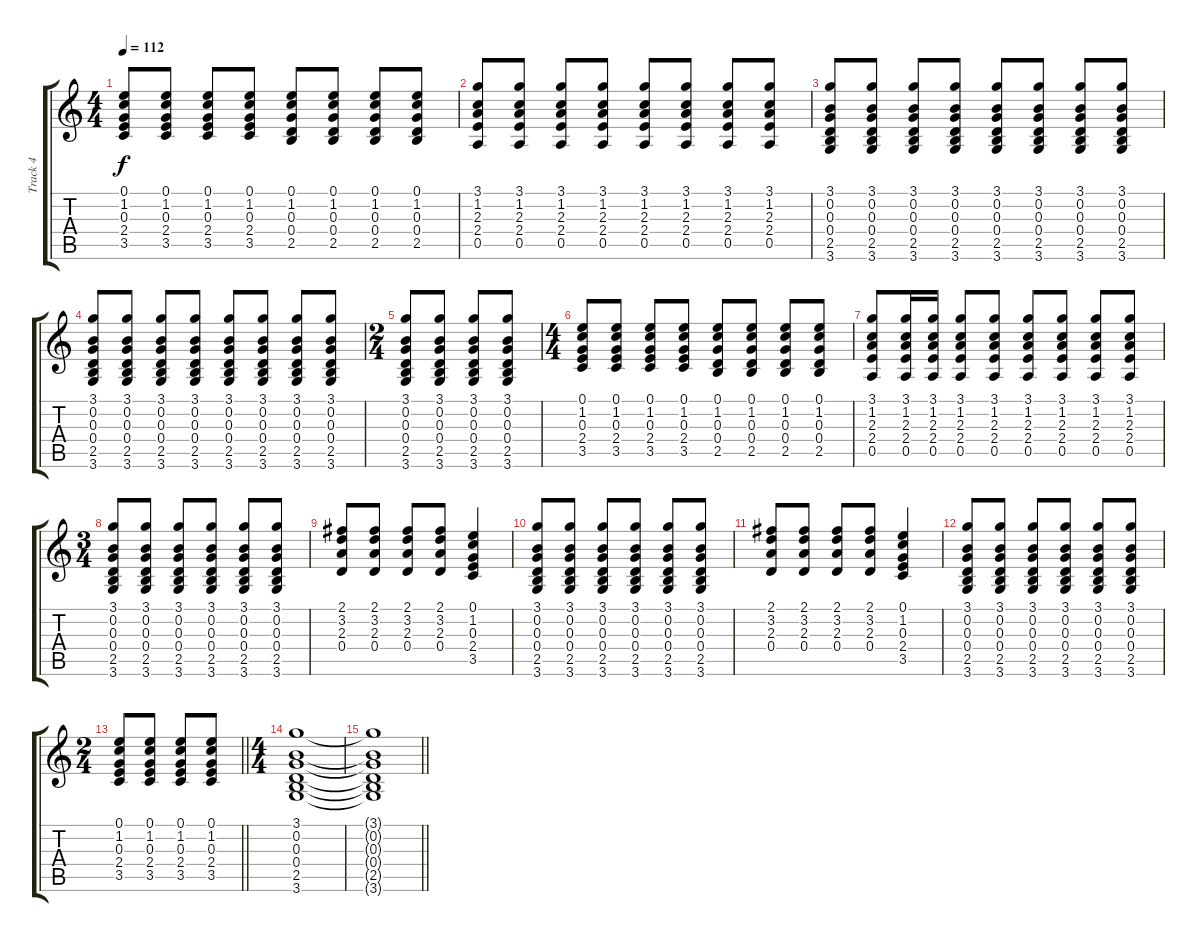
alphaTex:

\track ("Track 4" "Track 4") {instrument acousticguitarsteel}
\staff {score tabs}
\tuning (E4 B3 G3 D3 A2 E2) {hide}
\ts (4 4)
\tempo 112
\clef g2
\ks c
(0.1 1.2 0.3 2.4 3.5).8{dy f} (0.1 1.2 0.3 2.4 3.5).8 (0.1 1.2 0.3 2.4 3.5).8 (0.1 1.2 0.3 2.4 3.5).8 (0.1 1.2 0.3 0.4 2.5).8 (0.1 1.2 0.3 0.4 2.5).8 (0.1 1.2 0.3 0.4 2.5).8 (0.1 1.2 0.3 0.4 2.5).8 |
(3.1 1.2 2.3 2.4 0.5).8 (3.1 1.2 2.3 2.4 0.5).8 (3.1 1.2 2.3 2.4 0.5).8 (3.1 1.2 2.3 2.4 0.5).8 (3.1 1.2 2.3 2.4 0.5).8 (3.1 1.2 2.3 2.4 0.5).8 (3.1 1.2 2.3 2.4 0.5).8 (3.1 1.2 2.3 2.4 0.5).8 |
(3.1 0.2 0.3 0.4 2.5 3.6).8 (3.1 0.2 0.3 0.4 2.5 3.6).8 (3.1 0.2 0.3 0.4 2.5 3.6).8 (3.1 0.2 0.3 0.4 2.5 3.6).8 (3.1 0.2 0.3 0.4 2.5 3.6).8 (3.1 0.2 0.3 0.4 2.5 3.6).8 (3.1 0.2 0.3 0.4 2.5 3.6).8 (3.1 0.2 0.3 0.4 2.5 3.6).8 |
(3.1 0.2 0.3 0.4 2.5 3.6).8 (3.1 0.2 0.3 0.4 2.5 3.6).8 (3.1 0.2 0.3 0.4 2.5 3.6).8 (3.1 0.2 0.3 0.4 2.5 3.6).8 (3.1 0.2 0.3 0.4 2.5 3.6).8 (3.1 0.2 0.3 0.4 2.5 3.6).8 (3.1 0.2 0.3 0.4 2.5 3.6).8 (3.1 0.2 0.3 0.4 2.5 3.6).8 |
\ts (2 4)
(3.1 0.2 0.3 0.4 2.5 3.6).8 (3.1 0.2 0.3 0.4 2.5 3.6).8 (3.1 0.2 0.3 0.4 2.5 3.6).8 (3.1 0.2 0.3 0.4 2.5 3.6).8 |
\ts (4 4)
(0.1 1.2 0.3 2.4 3.5).8 (0.1 1.2 0.3 2.4 3.5).8 (0.1 1.2 0.3 2.4 3.5).8 (0.1 1.2 0.3 2.4 3.5).8 (0.1 1.2 0.3 0.4 2.5).8 (0.1 1.2 0.3 0.4 2.5).8 (0.1 1.2 0.3 0.4 2.5).8 (0.1 1.2 0.3 0.4 2.5).8 |
(3.1 1.2 2.3 2.4 0.5).8 (3.1 1.2 2.3 2.4 0.5).16 (3.1 1.2 2.3 2.4 0.5).16 (3.1 1.2 2.3 2.4 0.5).8 (3.1 1.2 2.3 2.4 0.5).8 (3.1 1.2 2.3 2.4 0.5).8 (3.1 1.2 2.3 2.4 0.5).8 (3.1 1.2 2.3 2.4 0.5).8 (3.1 1.2 2.3 2.4 0.5).8 |
\ts (3 4)
(3.1 0.2 0.3 0.4 2.5 3.6).8 (3.1 0.2 0.3 0.4 2.5 3.6).8 (3.1 0.2 0.3 0.4 2.5 3.6).8 (3.1 0.2 0.3 0.4 2.5 3.6).8 (3.1 0.2 0.3 0.4 2.5 3.6).8 (3.1 0.2 0.3 0.4 2.5 3.6).8 |
(2.1 3.2 2.3 0.4).8 (2.1 3.2 2.3 0.4).8 (2.1 3.2 2.3 0.4).8 (2.1 3.2 2.3 0.4).8 (0.1 1.2 0.3 2.4 3.5).4 |
(3.1 0.2 0.3 0.4 2.5 3.6).8 (3.1 0.2 0.3 0.4 2.5 3.6).8 (3.1 0.2 0.3 0.4 2.5 3.6).8 (3.1 0.2 0.3 0.4 2.5 3.6).8 (3.1 0.2 0.3 0.4 2.5 3.6).8 (3.1 0.2 0.3 0.4 2.5 3.6).8 |
(2.1 3.2 2.3 0.4).8 (2.1 3.2 2.3 0.4).8 (2.1 3.2 2.3 0.4).8 (2.1 3.2 2.3 0.4).8 (0.1 1.2 0.3 2.4 3.5).4 |
(3.1 0.2 0.3 0.4 2.5 3.6).8 (3.1 0.2 0.3 0.4 2.5 3.6).8 (3.1 0.2 0.3 0.4 2.5 3.6).8 (3.1 0.2 0.3 0.4 2.5 3.6).8 (3.1 0.2 0.3 0.4 2.5 3.6).8 (3.1 0.2 0.3 0.4 2.5 3.6).8 |
\ts (2 4)
\barLineRight lightlight
(0.1 1.2 0.3 2.4 3.5).8 (0.1 1.2 0.3 2.4 3.5).8 (0.1 1.2 0.3 2.4 3.5).8 (0.1 1.2 0.3 2.4 3.5).8 |
\ts (4 4)
(3.1 0.2 0.3 0.4 2.5 3.6).1 |
\barLineRight lightlight
(3.1{t} 0.2{t} 0.3{t} 0.4{t} 2.5{t} 3.6{t}).1
